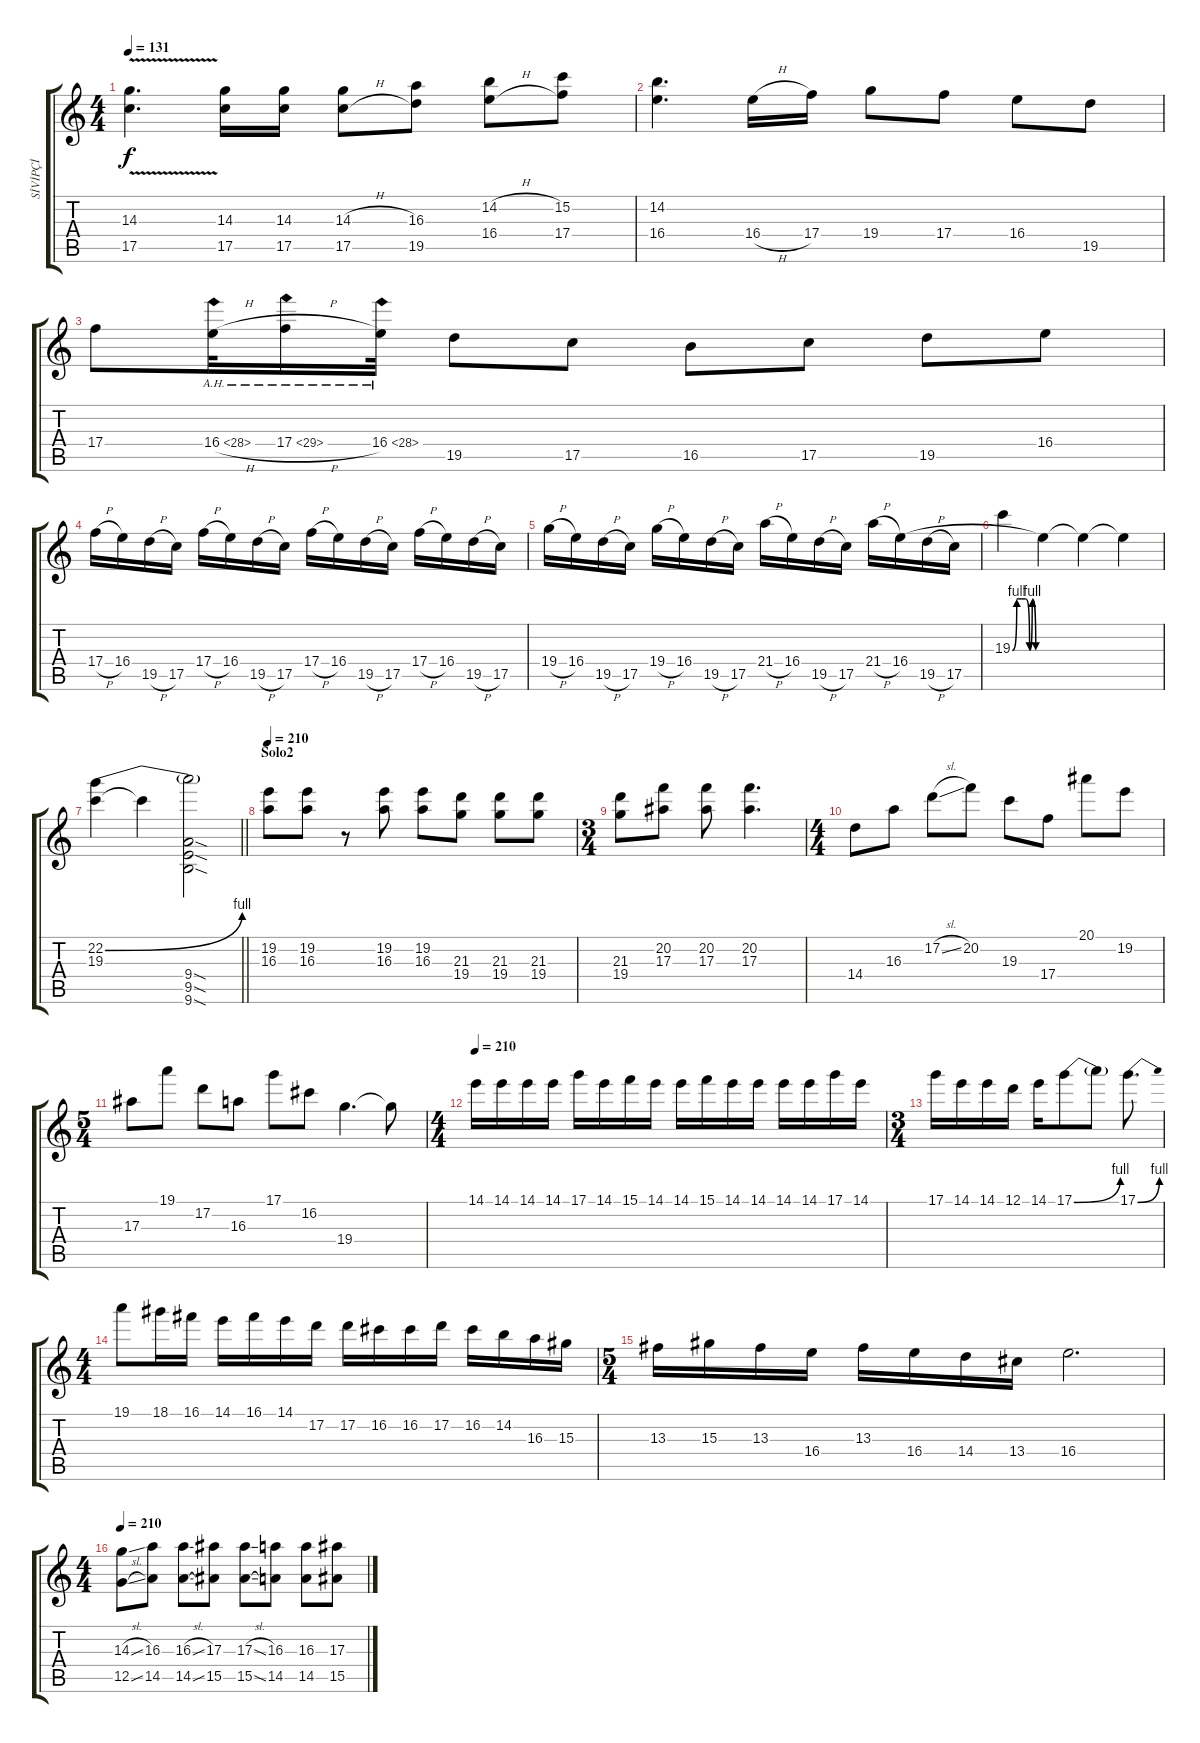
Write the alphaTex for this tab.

\track ("SİVİPÇİ" "SİVİPÇİ") {instrument distortionguitar}
\staff {score tabs}
\tuning (D4 A3 F3 C3 G2 D2) {hide}
\ts (4 4)
\tempo 131
\clef g2
\ks c
(14.3{v} 17.5{v}).4{d dy f} (14.3 17.5).16 (14.3 17.5).16 (14.3{h} 17.5{h}).8 (16.3 19.5).8 (14.2{h} 16.4{h}).8 (15.2 17.4).8 |
(14.2 16.4).4{d} 16.4{h}.16 17.4.16 19.4.8 17.4.8 16.4.8 19.5.8 |
17.4.8 16.4{ah 12 h}.32 17.4{ah 12 h}.16 16.4{ah 12}.32 19.5.8 17.5.8 16.5.8 17.5.8 19.5.8 16.4.8 |
17.4{h}.16 16.4.16 19.5{h}.16 17.5.16 17.4{h}.16 16.4.16 19.5{h}.16 17.5.16 17.4{h}.16 16.4.16 19.5{h}.16 17.5.16 17.4{h}.16 16.4.16 19.5{h}.16 17.5.16 |
19.4{h}.16 16.4.16 19.5{h}.16 17.5.16 19.4{h}.16 16.4.16 19.5{h}.16 17.5.16 21.4{h}.16 16.4.16 19.5{h}.16 17.5.16 21.4{h}.16 16.4.16 19.5{h}.16 17.5.16 |
19.3{be (custom 0 0 10 4 15 4 20 4 30 4 39 0 45 4 53 0 60 0)}.4 16.4{t}.4 16.4{t}.4 16.4{t}.4 |
\barLineRight lightlight
(22.2{be (bend 0 0 60 4)} 19.3).4 19.3{t}.4 (22.2{t} 9.4{sod} 9.5{sod} 9.6{sod}).2 |
\section ("" "Solo2")
\tempo 210
(19.2 16.3).8 (19.2 16.3).8 r.8 (19.2 16.3).8 (19.2 16.3).8 (21.3 19.4).8 (21.3 19.4).8 (21.3 19.4).8 |
\ts (3 4)
(21.3 19.4).8 (20.2 17.3).8 (20.2 17.3).8 (20.2 17.3).4{d} |
\ts (4 4)
14.4.8 16.3.8 17.2{sl}.8 20.2.8 19.3.8 17.4.8 20.1.8 19.2.8 |
\ts (5 4)
17.3.8 19.1.8 17.2.8 16.3.8 17.1.8 16.2.8 19.4.4{d} 19.4{t}.8 |
\ts (4 4)
\tempo 210
14.1.16 14.1.16 14.1.16 14.1.16 17.1.16 14.1.16 15.1.16 14.1.16 14.1.16 15.1.16 14.1.16 14.1.16 14.1.16 14.1.16 17.1.16 14.1.16 |
\ts (3 4)
17.1.16 14.1.16 14.1.16 12.1.16 14.1.16 17.1{be (bend 0 0 60 4)}.8 17.1{t}.8 17.1{be (bend 0 0 60 4)}.8{d} |
\ts (4 4)
19.1.8 18.1.16 16.1.16 14.1.16 16.1.16 14.1.16 17.2.16 17.2.16 16.2.16 16.2.16 17.2.16 16.2.16 14.2.16 16.3.16 15.3.16 |
\ts (5 4)
13.3.16 15.3.16 13.3.16 16.4.16 13.3.16 16.4.16 14.4.16 13.4.16 16.4.2{d} |
\ts (4 4)
\tempo 210
(14.3{sl} 12.5{sl}).8 (16.3 14.5).8 (16.3{sl} 14.5{sl}).8 (17.3 15.5).8 (17.3{sl} 15.5{sl}).8 (16.3 14.5).8 (16.3 14.5).8 (17.3 15.5).8
